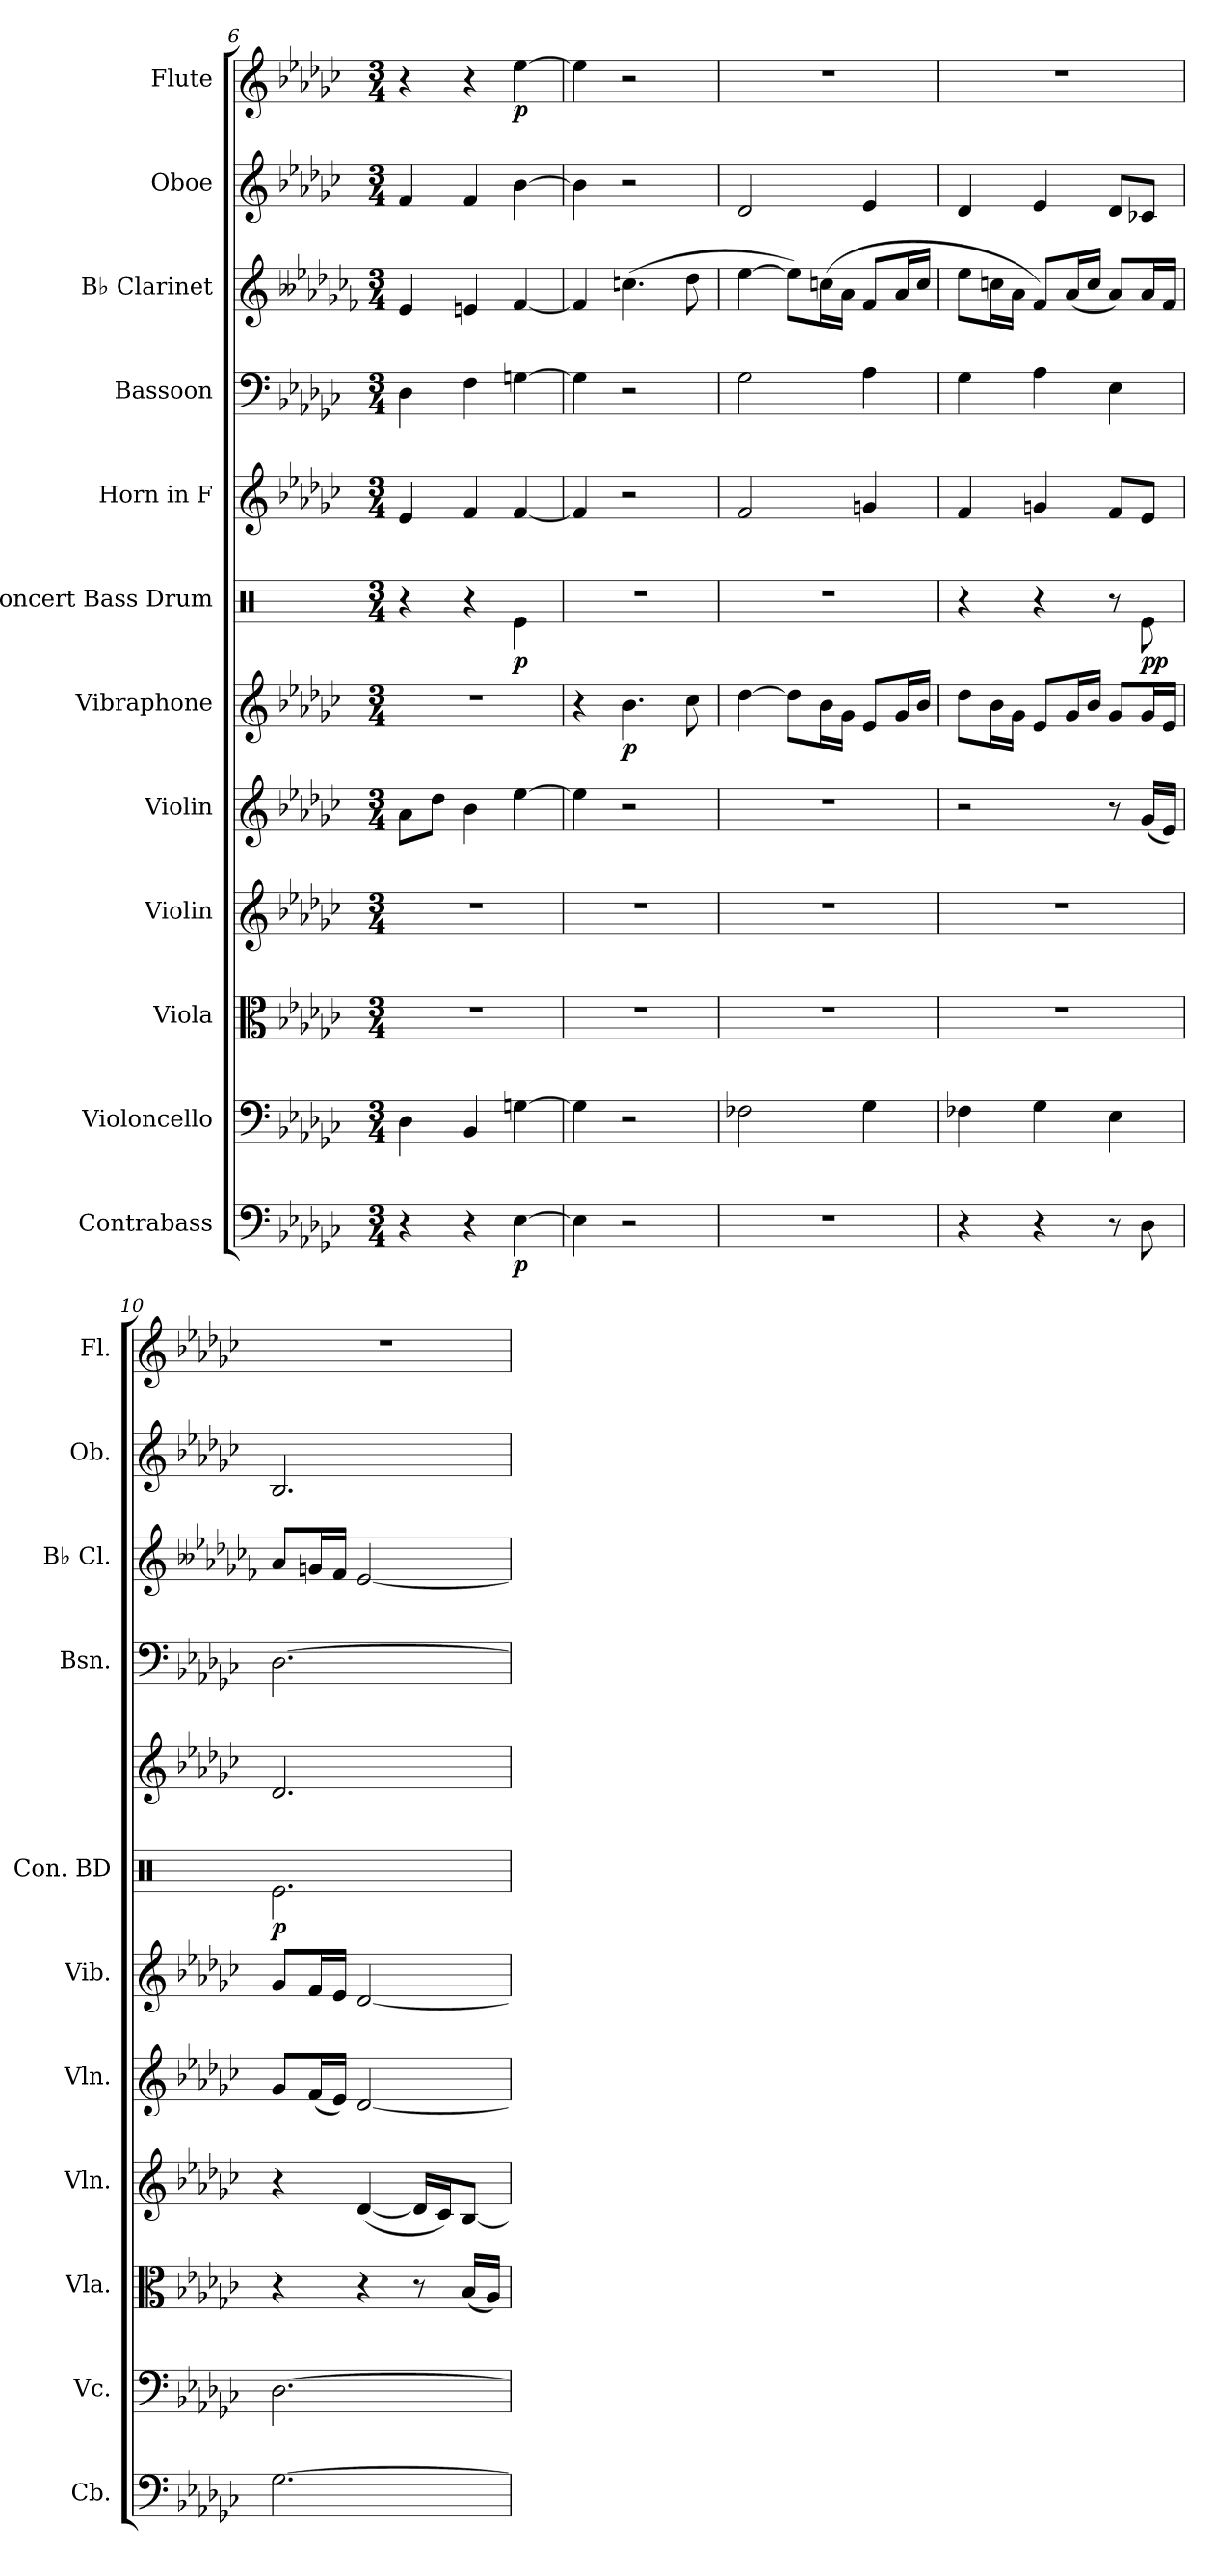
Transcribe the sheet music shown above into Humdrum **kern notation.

**kern	**dynam	**kern	**kern	**kern	**kern	**kern	**dynam	**kern	**dynam	**kern	**kern	**kern	**kern	**kern	**dynam
*part12	*part12	*part11	*part10	*part9	*part8	*part7	*part7	*part6	*part6	*part5	*part4	*part3	*part2	*part1	*part1
*staff12	*staff12	*staff11	*staff10	*staff9	*staff8	*staff7	*staff7	*staff6	*staff6	*staff5	*staff4	*staff3	*staff2	*staff1	*staff1
*I"Contrabass	*	*I"Violoncello	*I"Viola	*I"Violin	*I"Violin	*I"Vibraphone	*	*I"Concert Bass Drum	*	*I"Horn in F	*I"Bassoon	*I"B♭ Clarinet	*I"Oboe	*I"Flute	*
*I'Cb.	*	*I'Vc.	*I'Vla.	*I'Vln.	*I'Vln.	*I'Vib.	*	*I'Con. BD	*	*	*I'Bsn.	*I'B♭ Cl.	*I'Ob.	*I'Fl.	*
*clefF4	*	*clefF4	*clefC3	*clefG2	*clefG2	*clefG2	*	*clefX	*	*clefG2	*clefF4	*clefG2	*clefG2	*clefG2	*
*ITrd7c12	*	*	*	*	*	*	*	*	*	*ITrd4c7	*	*ITrd1c2	*	*	*
*k[b-e-a-d-g-c-]	*	*k[b-e-a-d-g-c-]	*k[b-e-a-d-g-c-]	*k[b-e-a-d-g-c-]	*k[b-e-a-d-g-c-]	*k[b-e-a-d-g-c-]	*	*k[]	*	*k[b-e-a-d-g-c-f-]	*k[b-e-a-d-g-c-]	*k[b--e-a-d-g-c-f-]	*k[b-e-a-d-g-c-]	*k[b-e-a-d-g-c-]	*
*M3/4	*	*M3/4	*M3/4	*M3/4	*M3/4	*M3/4	*	*M3/4	*	*M3/4	*M3/4	*M3/4	*M3/4	*M3/4	*
=6	=6	=6	=6	=6	=6	=6	=6	=6	=6	=6	=6	=6	=6	=6	=6
4r	.	4D-\	2.r	2.r	8a-\L	2.r	.	4r	.	4A-/	4D-\	4d-/	4f/	4r	.
.	.	.	.	.	8dd-\J	.	.	.	.	.	.	.	.	.	.
4r	.	4BB-/	.	.	4b-\	.	.	4r	.	4B-/	4F\	4dn/	4f/	4r	.
!	!LO:DY:b	!	!	!	!	!	!	!	!LO:DY:b	!	!	!	!	!	!LO:DY:b
[4EE-\	p	[4Gn\	.	.	[4ee-\	.	.	4Re\	p	[4B-/	[4Gn\	[4e-/	[4b-\	[4ee-\	p
!!LO:PB:g=z
=7	=7	=7	=7	=7	=7	=7	=7	=7	=7	=7	=7	=7	=7	=7	=7
4EE-\]	.	4G\]	2.r	2.r	4ee-\]	4r	.	2.r	.	4B-/]	4G\]	4e-/]	4b-\]	4ee-\]	.
!	!	!	!	!	!	!	!LO:DY:b	!	!	!	!	!	!	!	!
2r	.	2r	.	.	2r	4.b-\	p	.	.	2r	2r	(>4.b-X\	2r	2r	.
.	.	.	.	.	.	8cc-\	.	.	.	.	.	8cc-\	.	.	.
=8	=8	=8	=8	=8	=8	=8	=8	=8	=8	=8	=8	=8	=8	=8	=8
2.r	.	2F-X\	2.r	2.r	2.r	[4dd-\	.	2.r	.	2B-/	2G-\	[4dd-\	2d-/	2.r	.
.	.	.	.	.	.	8dd-\L]	.	.	.	.	.	8dd-\L])	.	.	.
.	.	.	.	.	.	16b-\L	.	.	.	.	.	(>16b-X\L	.	.	.
.	.	.	.	.	.	16g-\JJ	.	.	.	.	.	16g-\JJ	.	.	.
.	.	4G-\	.	.	.	8e-/L	.	.	.	4cn/	4A-\	8e-/L	4e-/	.	.
.	.	.	.	.	.	16g-/L	.	.	.	.	.	16g-/L	.	.	.
.	.	.	.	.	.	16b-/JJ	.	.	.	.	.	16b-/JJ	.	.	.
=9	=9	=9	=9	=9	=9	=9	=9	=9	=9	=9	=9	=9	=9	=9	=9
4r	.	4F-X\	2.r	2.r	2r	8dd-\L	.	4r	.	4B-/	4G-\	8dd-\L	4d-/	2.r	.
.	.	.	.	.	.	16b-\L	.	.	.	.	.	16b-X\L	.	.	.
.	.	.	.	.	.	16g-\JJ	.	.	.	.	.	16g-\JJ	.	.	.
4r	.	4G-\	.	.	.	8e-/L	.	4r	.	4cn/	4A-\	8e-/L)	4e-/	.	.
.	.	.	.	.	.	16g-/L	.	.	.	.	.	(<16g-/L	.	.	.
.	.	.	.	.	.	16b-/JJ	.	.	.	.	.	16b-/JJ	.	.	.
8r	.	4E-\	.	.	8r	8g-/L	.	8r	.	8B-/L	4E-\	8g-/L)	8d-/L	.	.
!	!	!	!	!	!	!	!	!	!LO:DY:b	!	!	!	!	!	!
8DD-\	.	.	.	.	(<16g-/LL	16g-/L	.	8Re\	pp	8A-/J	.	16g-/L	8c-X/J	.	.
.	.	.	.	.	16e-/JJ)	16e-/JJ	.	.	.	.	.	16e-/JJ	.	.	.
=10	=10	=10	=10	=10	=10	=10	=10	=10	=10	=10	=10	=10	=10	=10	=10
!	!	!	!	!	!	!	!	!	!LO:DY:b	!	!	!	!	!	!
[2.GG-\	.	[2.D-\	4r	4r	8g-/L	8g-/L	.	2.Re\	p	2.G-/	[2.D-\	8g-/L	2.B-/	2.r	.
.	.	.	.	.	(<16f/L	16f/L	.	.	.	.	.	16fn/L	.	.	.
.	.	.	.	.	16e-/JJ)	16e-/JJ	.	.	.	.	.	16e-/JJ	.	.	.
.	.	.	4r	(<[4d-/	[2d-/	[2d-/	.	.	.	.	.	[2d-/	.	.	.
.	.	.	8r	16d-/LL]	.	.	.	.	.	.	.	.	.	.	.
.	.	.	.	16c-/J)	.	.	.	.	.	.	.	.	.	.	.
.	.	.	(<16B-/LL	[8B-/J	.	.	.	.	.	.	.	.	.	.	.
.	.	.	16A-/JJ)	.	.	.	.	.	.	.	.	.	.	.	.
=	=	=	=	=	=	=	=	=	=	=	=	=	=	=	=
*-	*-	*-	*-	*-	*-	*-	*-	*-	*-	*-	*-	*-	*-	*-	*-
